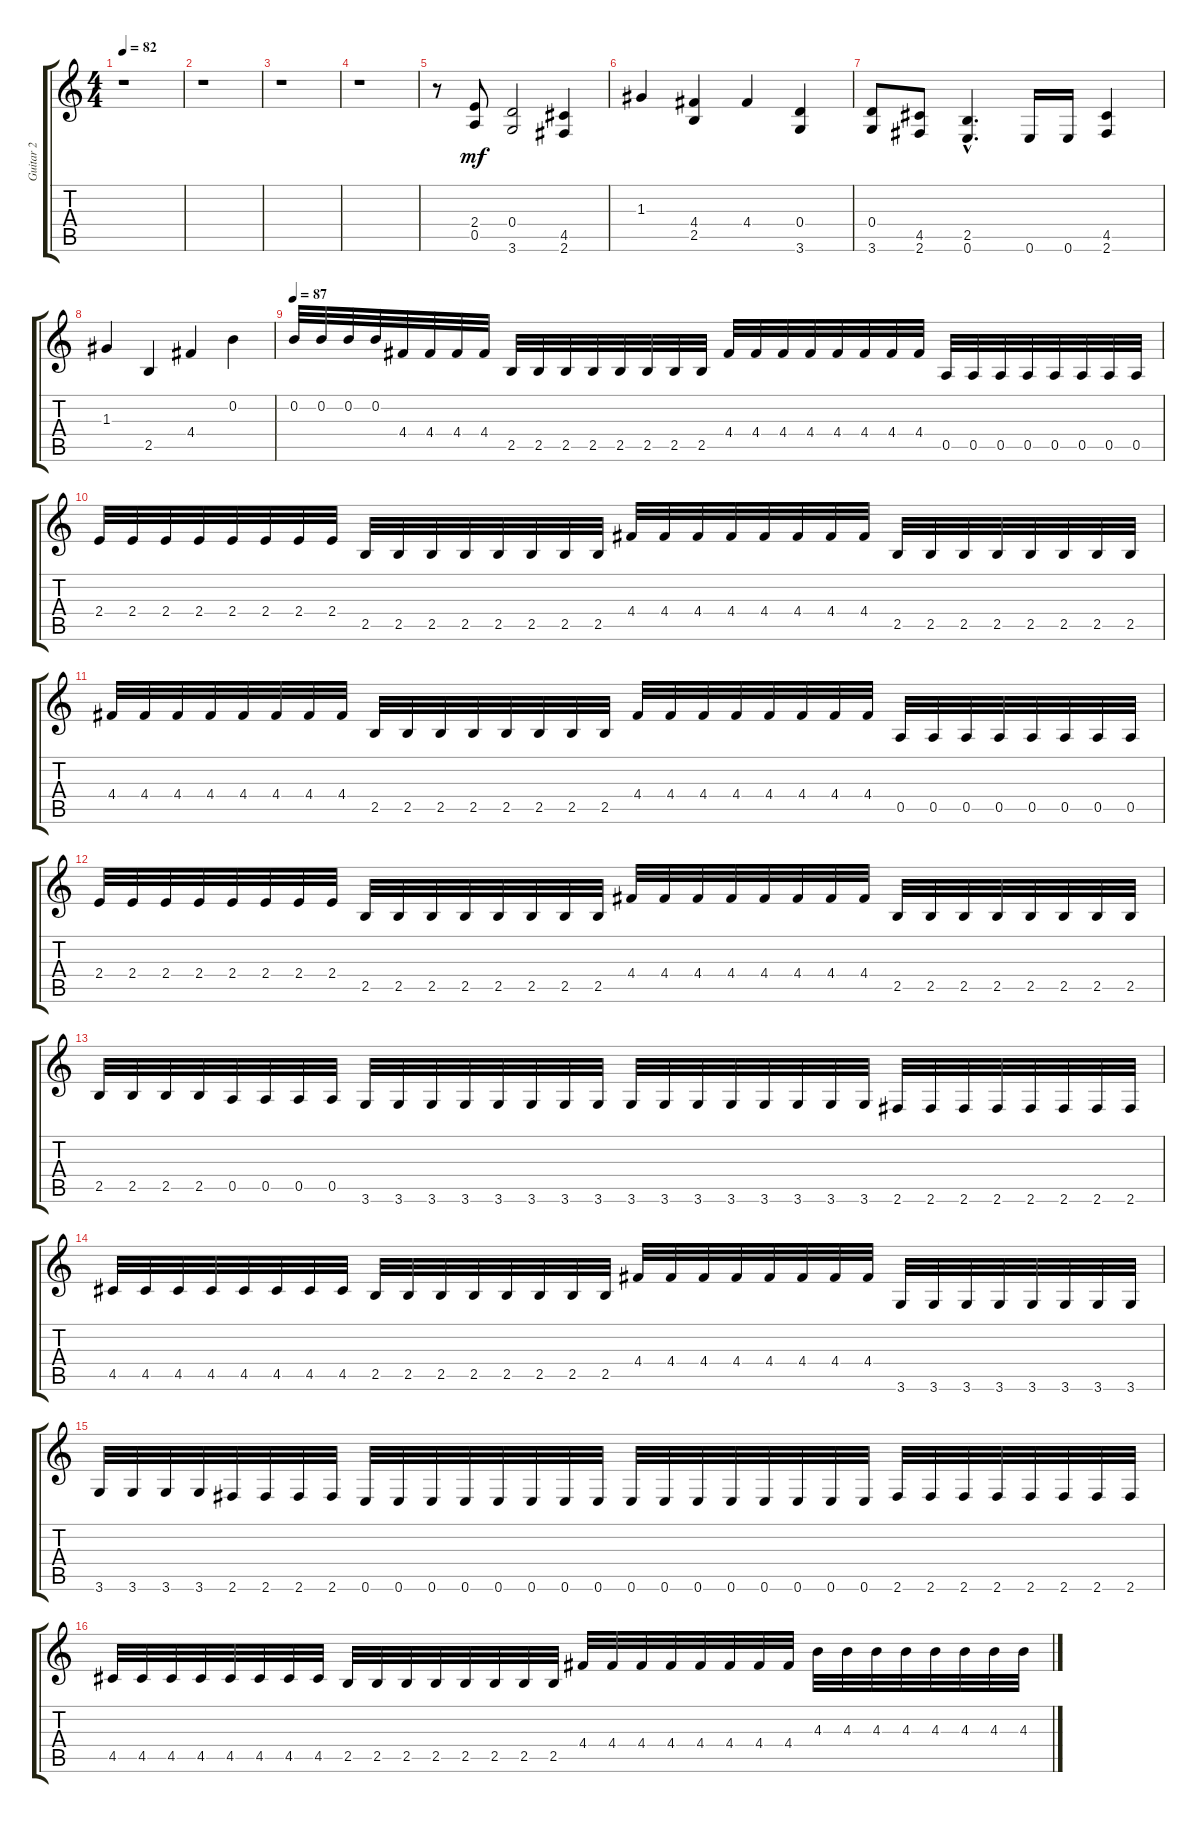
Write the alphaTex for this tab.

\track ("Guitar 2" "Guitar 2") {instrument distortionguitar}
\staff {score tabs}
\tuning (E4 B3 G3 D3 A2 E2) {hide}
\ts (4 4)
\tempo 82
\clef g2
\ks c
r.1{dy mf instrument distortionguitar} |
r.1 |
r.1 |
r.1 |
r.8 (2.4 0.5).8 (0.4 3.6).2 (4.5 2.6).4 |
1.3.4 (4.4 2.5).4 4.4.4 (0.4 3.6).4 |
(0.4 3.6).8 (4.5 2.6).8 (2.5{hac} 0.6{hac}).4{d} 0.6.16 0.6.16 (4.5 2.6).4 |
1.3.4 2.5.4 4.4.4 0.2.4 |
\tempo 87
0.2.32 0.2.32 0.2.32 0.2.32 4.4.32 4.4.32 4.4.32 4.4.32 2.5.32 2.5.32 2.5.32 2.5.32 2.5.32 2.5.32 2.5.32 2.5.32 4.4.32 4.4.32 4.4.32 4.4.32 4.4.32 4.4.32 4.4.32 4.4.32 0.5.32 0.5.32 0.5.32 0.5.32 0.5.32 0.5.32 0.5.32 0.5.32 |
2.4.32 2.4.32 2.4.32 2.4.32 2.4.32 2.4.32 2.4.32 2.4.32 2.5.32 2.5.32 2.5.32 2.5.32 2.5.32 2.5.32 2.5.32 2.5.32 4.4.32 4.4.32 4.4.32 4.4.32 4.4.32 4.4.32 4.4.32 4.4.32 2.5.32 2.5.32 2.5.32 2.5.32 2.5.32 2.5.32 2.5.32 2.5.32 |
4.4.32 4.4.32 4.4.32 4.4.32 4.4.32 4.4.32 4.4.32 4.4.32 2.5.32 2.5.32 2.5.32 2.5.32 2.5.32 2.5.32 2.5.32 2.5.32 4.4.32 4.4.32 4.4.32 4.4.32 4.4.32 4.4.32 4.4.32 4.4.32 0.5.32 0.5.32 0.5.32 0.5.32 0.5.32 0.5.32 0.5.32 0.5.32 |
2.4.32 2.4.32 2.4.32 2.4.32 2.4.32 2.4.32 2.4.32 2.4.32 2.5.32 2.5.32 2.5.32 2.5.32 2.5.32 2.5.32 2.5.32 2.5.32 4.4.32 4.4.32 4.4.32 4.4.32 4.4.32 4.4.32 4.4.32 4.4.32 2.5.32 2.5.32 2.5.32 2.5.32 2.5.32 2.5.32 2.5.32 2.5.32 |
2.5.32 2.5.32 2.5.32 2.5.32 0.5.32 0.5.32 0.5.32 0.5.32 3.6.32 3.6.32 3.6.32 3.6.32 3.6.32 3.6.32 3.6.32 3.6.32 3.6.32 3.6.32 3.6.32 3.6.32 3.6.32 3.6.32 3.6.32 3.6.32 2.6.32 2.6.32 2.6.32 2.6.32 2.6.32 2.6.32 2.6.32 2.6.32 |
4.5.32 4.5.32 4.5.32 4.5.32 4.5.32 4.5.32 4.5.32 4.5.32 2.5.32 2.5.32 2.5.32 2.5.32 2.5.32 2.5.32 2.5.32 2.5.32 4.4.32 4.4.32 4.4.32 4.4.32 4.4.32 4.4.32 4.4.32 4.4.32 3.6.32 3.6.32 3.6.32 3.6.32 3.6.32 3.6.32 3.6.32 3.6.32 |
3.6.32 3.6.32 3.6.32 3.6.32 2.6.32 2.6.32 2.6.32 2.6.32 0.6.32 0.6.32 0.6.32 0.6.32 0.6.32 0.6.32 0.6.32 0.6.32 0.6.32 0.6.32 0.6.32 0.6.32 0.6.32 0.6.32 0.6.32 0.6.32 2.6.32 2.6.32 2.6.32 2.6.32 2.6.32 2.6.32 2.6.32 2.6.32 |
4.5.32 4.5.32 4.5.32 4.5.32 4.5.32 4.5.32 4.5.32 4.5.32 2.5.32 2.5.32 2.5.32 2.5.32 2.5.32 2.5.32 2.5.32 2.5.32 4.4.32 4.4.32 4.4.32 4.4.32 4.4.32 4.4.32 4.4.32 4.4.32 4.3.32 4.3.32 4.3.32 4.3.32 4.3.32 4.3.32 4.3.32 4.3.32
